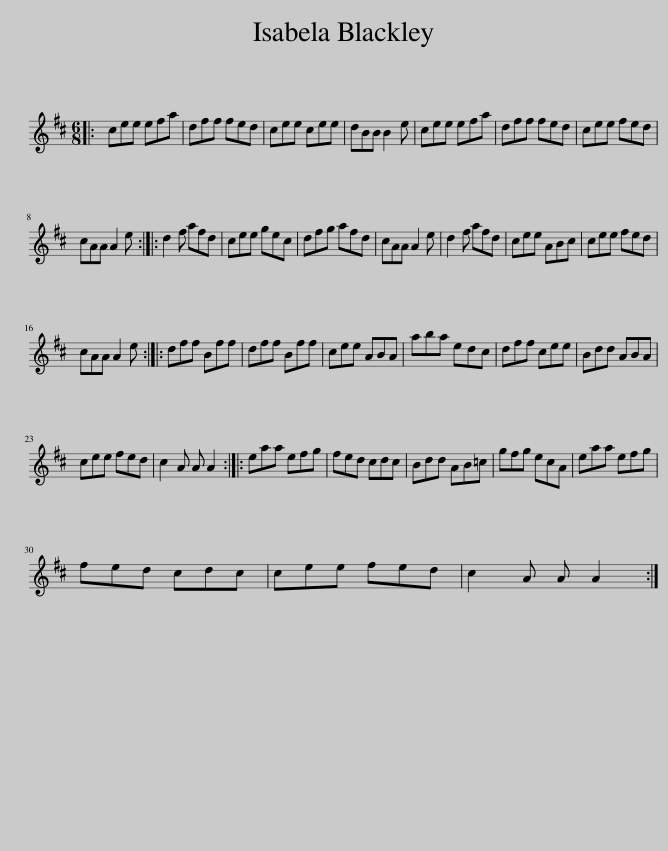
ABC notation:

X:1
L:1/8
M:6/8
I:linebreak $
K:D
V:1 treble
V:1
|: cee efa | dff fed | cee cee | dBB B2 e | cee efa | %5
 dff fed | cee fed |$ cAA A2 e :: d2 f afd | cee gec | %10
 dfg afd | cAA A2 e | d2 f afd | cee ABc | cee fed |$ %15
 cAA A2 e :: dff Bff | dff Bff | cee ABA | aba edc | %20
 dff cee | Bdd ABA |$ cee fed | c2 A A A2 :: eaa efg | %25
 fed cdc | Bdd AB=c | gfg ecA | eaa efg |$ fed cdc | %30
 cee fed | c2 A A A2 :| %32
